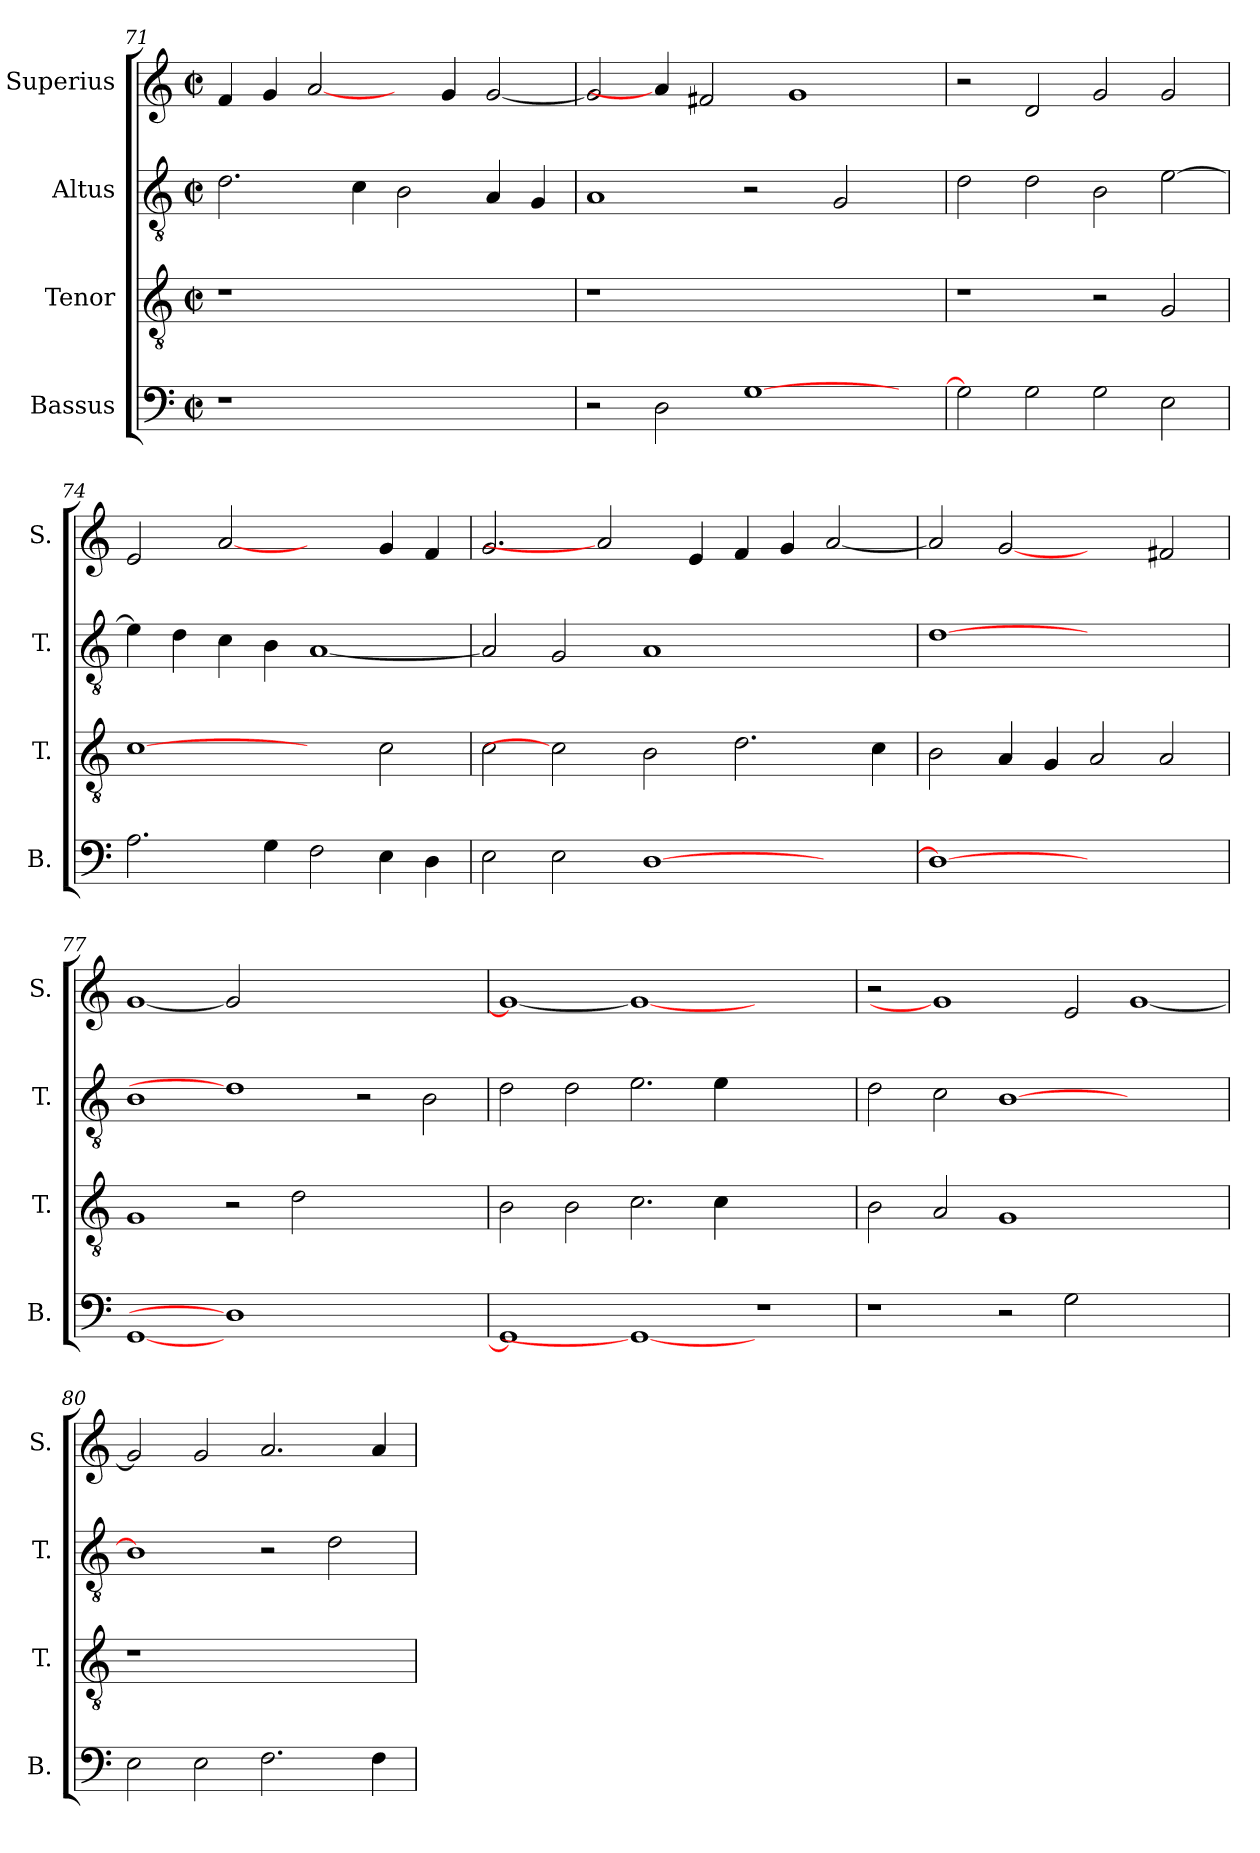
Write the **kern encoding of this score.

**kern	**kern	**kern	**kern
*part4	*part3	*part2	*part1
*staff4	*staff3	*staff2	*staff1
*I"Bassus	*I"Tenor	*I"Altus	*I"Superius
*I'B.	*I'T.	*I'T.	*I'S.
!!LO:LB:g=z
*clefF4	*clefGv2	*clefGv2	*clefG2
*	*ITrd7c12	*ITrd7c12	*
*k[]	*k[]	*k[]	*k[]
*C:	*C:	*C:	*C:
*M2/2	*M2/2	*M2/2	*M2/2
*met(c|)	*met(c|)	*met(c|)	*met(c|)
=71	=71	=71	=71
!LO:N:vis=1	!LO:N:vis=1	!	!
1r	1r	2.Di\	4fi/
.	.	.	4gi/
.	.	.	[2ai/
.	.	4Ci\	.
1ryy	1ryy	2BBi\	4ryy
.	.	.	4gi/
.	.	4AAi/	[<2gi/
.	.	4GGi/	.
=72	=72	=72	=72
!	!LO:N:vis=1	!	!
2r	1r	1AAi	2gi/]
2Di\	.	.	4ai/]
.	.	.	2f#Xi/
[>1Gi	1ryy	2r	.
.	.	.	1gi
.	.	2GGi/	.
4ryy	4ryy	4ryy	.
=73	=73	=73	=73
2Gi\]	1r	2Di\	2r
2Gi\	.	2Di\	2di/
2Gi\	2r	2BBi\	2gi/
2Ei\	2GGi/	[>2Ei\	2gi/
=74	=74	=74	=74
2.Ai\	[1Ci	4Ei\]	2ei/
.	.	4Di\	.
.	.	4Ci\	[2ai
4Gi\	.	4BBi\	.
2Fi\	2ryy	[<1AAi	2ryy
4Ei\	2Ci\	.	4gi/
4Di\	.	.	4fi/
!!LO:PB:g=z
=75	=75	=75	=75
2Ei\	2Ci\	2AAi/]	2.gi/
2Ei\	2Ci]	2GGi/	.
.	.	.	2ai]
[>1Di	2BBi\	1AAi	.
.	.	.	4ei/
.	2.Di\	.	4fi/
.	.	.	4gi/
2ryy	.	2ryy	[<2ai/
.	4Ci\	.	.
=76	=76	=76	=76
1Di_>	2BBi\	[1Di	2ai/]
.	4AAi/	.	[2gi
.	4GGi/	.	.
1ryy	2AAi/	1ryy	2ryy
.	2AAi/	.	2f#Xi/
=77	=77	=77	=77
[<1GGi	1GGi	1BBi	[<1gi
1Di]	2r	1Di]	2gi]
.	2Di\	.	1.ryy
1ryy	1ryy	2r	.
.	.	2BBi\	.
=78	=78	=78	=78
1GGi]	2BBi\	2Di\	1gi_<
.	2BBi\	2Di\	.
1GGi_	2.Ci\	2.Ei\	1gi_
.	4Ci\	4Ei\	.
1r	1ryy	1ryy	1ryy
=79	=79	=79	=79
1r	2BBi\	2Di\	2r
.	2AAi/	2Ci\	1gi]
2r	1GGi	[>1BBi	.
2Gi\	.	.	2ei/
1ryy	1ryy	1ryy	[<1gi
!!LO:LB:g=z
=80	=80	=80	=80
!	!LO:N:vis=1	!	!
2Ei\	1r	1BBi]	2gi/]
2Ei\	.	.	2gi/
2.Fi\	1ryy	2r	2.ai/
.	.	2Di\	.
4Fi\	.	.	4ai/
=	=	=	=
*-	*-	*-	*-
